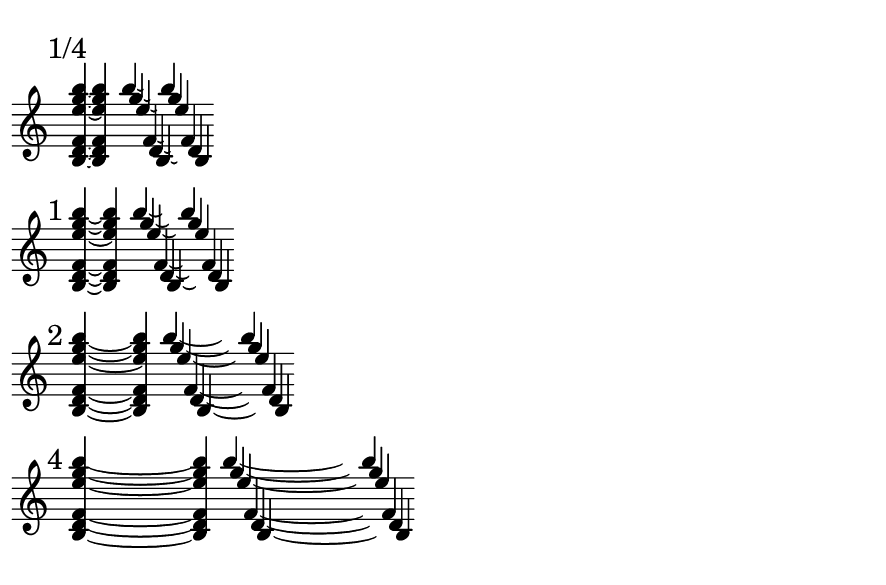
\version "2.16.2"

\include "common-code.ily"

\new Staff {
  \override Staff.Stem #'direction = #UP
  \tieDown

  \mark "1/4"
  <b d' f' e'' g'' b''>4*1/4 ~ q4
  <<
    \new Voice {
      \tie-cps #'((1.45 . 3.45) (1.6 . 3.25) (1.85 . 3.25) (2.0 . 3.45))
      \transpose c b'' { c4*1/2 ~ c }
    }
    \new Voice {
      \tie-cps #'((1.45 . 2.45) (1.6 . 2.25) (1.85 . 2.25) (2.0 . 2.45))
      \transpose c g'' { c4*1/2 ~ c }
    }
    \new Voice {
      \tie-cps #'((1.45 . 1.45) (1.6 . 1.25) (1.85 . 1.25) (2.0 . 1.45))
      \transpose c e'' { c4*1/2 ~ c }
    }
    \new Voice {
      \tie-cps #'((1.45 . -1.55) (1.6 . -1.75) (1.85 . -1.75) (2.0 . -1.55))
      \transpose c f' { c4*1/2 ~ c }
    }
    \new Voice {
      \tie-cps #'((1.45 . -2.55) (1.6 . -2.75) (1.85 . -2.75) (2.0 . -2.55))
      \transpose c d' { c4*1/2 ~ c }
    }
    \new Voice {
      \tie-cps #'((1.45 . -3.55) (1.6 . -3.75) (1.85 . -3.75) (2.0 . -3.55))
      \transpose c b { c4*1/2 ~ c }
    }
  >>
  \br


  \mark "1"
  <b d' f' e'' g'' b''>4 ~ q4
  <<
    \new Voice {
      \tie-cps #'((1.55 . 3.45) (1.8 . 3.1) (2.5 . 3.1) (2.75 . 3.45))
      \transpose c b'' { c4 ~ c }
    }
    \new Voice {
      \tie-cps #'((1.55 . 2.45) (1.8 . 2.1) (2.5 . 2.1) (2.75 . 2.45))
      \transpose c g'' { c4 ~ c }
    }
    \new Voice {
      \tie-cps #'((1.55 . 1.45) (1.8 . 1.1) (2.5 . 1.1) (2.75 . 1.45))
      \transpose c e'' { c4 ~ c }
    }
    \new Voice {
      \tie-cps #'((1.55 . -1.55) (1.8 . -1.9) (2.5 . -1.9) (2.75 . -1.55))
      \transpose c f' { c4 ~ c }
    }
    \new Voice {
      \tie-cps #'((1.55 . -2.55) (1.8 . -2.9) (2.5 . -2.9) (2.75 . -2.55))
      \transpose c d' { c4 ~ c }
    }
    \new Voice {
      \tie-cps #'((1.55 . -3.55) (1.8 . -3.9) (2.5 . -3.9) (2.75 . -3.55))
      \transpose c b { c4 ~ c }
    }
  >>
  \br


  \mark "2"
  <b d' f' e'' g'' b''>4 ~ s4 q4
  <<
    \new Voice {
      \tie-cps #'((1.6 . 3.25) (2.3 . 2.55) (4.9 . 2.55) (5.6 . 3.25))
      \transpose c b'' { c4 ~ s4 c }
    }
    \new Voice {
      \tie-cps #'((1.6 . 2.25) (2.3 . 1.55) (4.9 . 1.55) (5.6 . 2.25))
      \transpose c g'' { c4 ~ s4 c }
    }
    \new Voice {
      \tie-cps #'((1.6 . 1.25) (2.3 . 0.55) (4.9 . 0.55) (5.6 . 1.25))
      \transpose c e'' { c4 ~ s4 c }
    }
    \new Voice {
      \tie-cps #'((1.6 . -1.75) (2.3 . -2.45) (4.9 . -2.45) (5.6 . -1.75))
      \transpose c f' { c4 ~ s4 c }
    }
    \new Voice {
      \tie-cps #'((1.6 . -2.75) (2.3 . -3.45) (4.9 . -3.45) (5.6 . -2.75))
      \transpose c d' { c4 ~ s4 c }
    }
    \new Voice {
      \tie-cps #'((1.6 . -3.75) (2.3 . -4.45) (4.9 . -4.45) (5.6 . -3.75))
      \transpose c b { c4 ~ s4 c }
    }
  >>
  \br


  \mark "4"
  <b d' f' e'' g'' b''>4 ~ s2. q4
  <<
    \new Voice {
      \tie-cps #'((1.6 . 3.35) (3.0 . 2.4) (10.05 . 2.4) (11.45 . 3.35))
      \transpose c b'' { c4 ~ s2. c4 }
    }
    \new Voice {
      \tie-cps #'((1.6 . 2.35) (3.0 . 1.4) (10.05 . 1.4) (11.45 . 2.35))
      \transpose c g'' { c4 ~ s2. c4 }
    }
    \new Voice {
      \tie-cps #'((1.6 . 1.35) (3.0 . 0.4) (10.05 . 0.4) (11.45 . 1.35))
      \transpose c e'' { c4 ~ s2. c4 }
    }
    \new Voice {
      \tie-cps #'((1.6 . -1.65) (3.0 . -2.6) (10.05 . -2.6) (11.45 . -1.65))
      \transpose c f' { c4 ~ s2. c4 }
    }
    \new Voice {
      \tie-cps #'((1.6 . -2.65) (3.0 . -3.6) (10.05 . -3.6) (11.45 . -2.65))
      \transpose c d' { c4 ~ s2. c4 }
    }
    \new Voice {
      \tie-cps #'((1.6 . -3.65) (3.0 . -4.6) (10.05 . -4.6) (11.45 . -3.65))
      \transpose c b { c4 ~ s2. c4 }
    }
  >>
  \br
}
